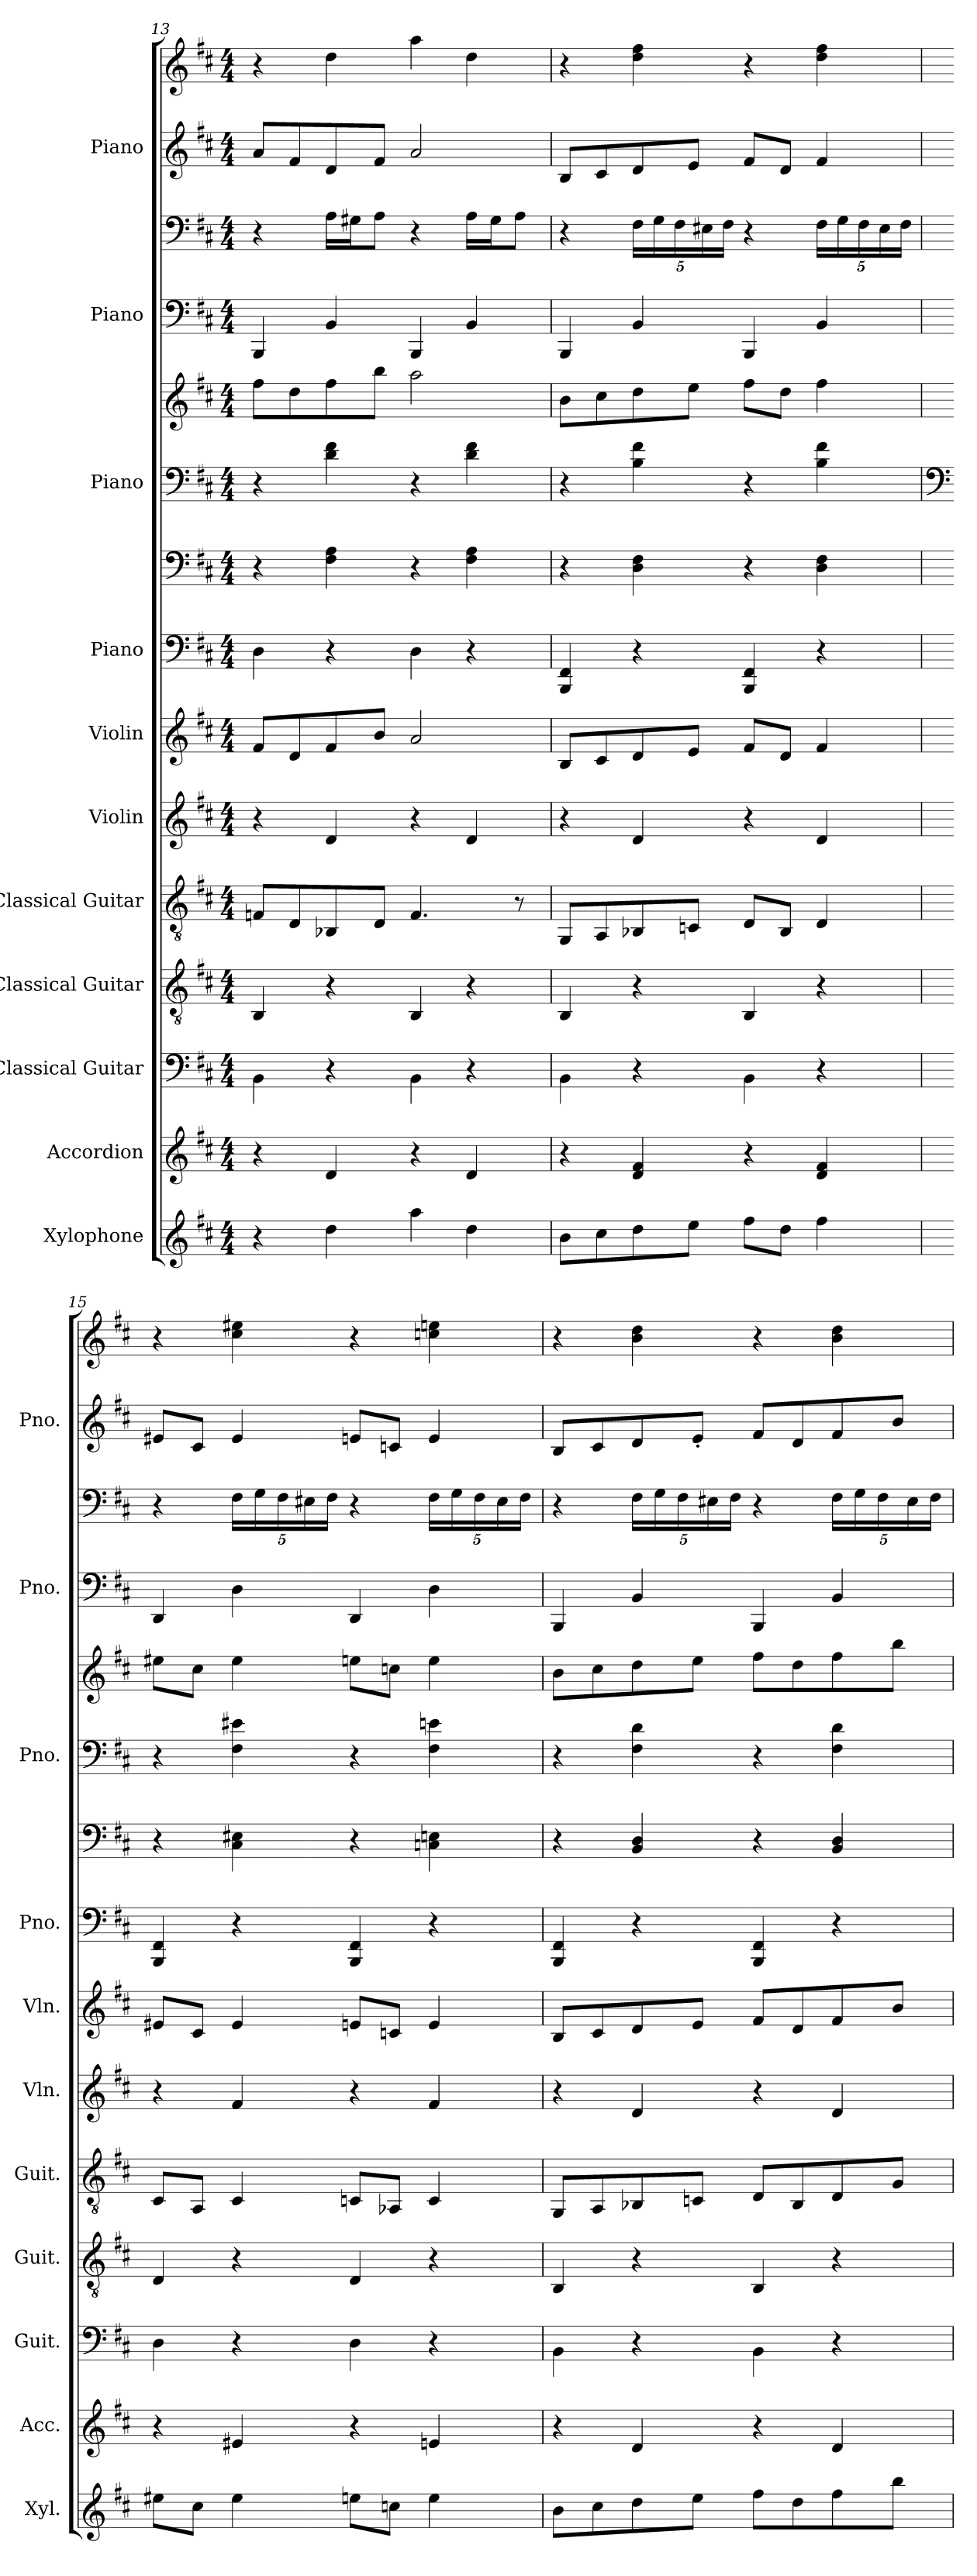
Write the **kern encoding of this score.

**kern	**kern	**kern	**kern	**kern	**kern	**kern	**kern	**kern	**kern	**kern	**kern	**kern	**kern	**kern
*part11	*part10	*part9	*part8	*part7	*part6	*part5	*part4	*part4	*part3	*part3	*part2	*part2	*part1	*part1
*staff15	*staff14	*staff13	*staff12	*staff11	*staff10	*staff9	*staff8	*staff7	*staff6	*staff5	*staff4	*staff3	*staff2	*staff1
*I"Xylophone	*I"Accordion	*I"Classical Guitar	*I"Classical Guitar	*I"Classical Guitar	*I"Violin	*I"Violin	*I"Piano	*	*I"Piano	*	*I"Piano	*	*I"Piano	*
*I'Xyl.	*I'Acc.	*I'Guit.	*I'Guit.	*I'Guit.	*I'Vln.	*I'Vln.	*I'Pno.	*	*I'Pno.	*	*I'Pno.	*	*I'Pno.	*
*clefG2	*clefG2	*	*clefGv2	*clefGv2	*clefG2	*clefG2	*clefF4	*clefF4	*clefF4	*clefG2	*clefF4	*clefF4	*clefG2	*clefG2
*ITrd-7c-12	*	*	*	*	*	*	*	*	*	*	*	*	*	*
*k[f#c#]	*k[f#c#]	*k[f#c#]	*k[f#c#]	*k[f#c#]	*k[f#c#]	*k[f#c#]	*k[f#c#]	*k[f#c#]	*k[f#c#]	*k[f#c#]	*k[f#c#]	*k[f#c#]	*k[f#c#]	*k[f#c#]
*M4/4	*M4/4	*M4/4	*M4/4	*M4/4	*M4/4	*M4/4	*M4/4	*M4/4	*M4/4	*M4/4	*M4/4	*M4/4	*M4/4	*M4/4
=13	=13	=13	=13	=13	=13	=13	=13	=13	=13	=13	=13	=13	=13	=13
4r	4r	4BB\	4BB/	8Fn/L	4r	8f#/L	4D\	4r	4r	8ff#\L	4BBB/	4r	8a/L	4r
.	.	.	.	8D/	.	8d/	.	.	.	8dd\	.	.	8f#/	.
4ddd\	4d/	4r	4r	8BB-X/	4d/	8f#/	4r	4F#\ 4A\	4d\ 4f#\	8ff#\	4BB/	16A\LL	8d/	4dd\
.	.	.	.	.	.	.	.	.	.	.	.	16G#X\J	.	.
.	.	.	.	8D/J	.	8b/J	.	.	.	8bb\J	.	8A\J	8f#/J	.
4aaa\	4r	4BB\	4BB/	4.F/	4r	2a/	4D\	4r	4r	2aa\	4BBB/	4r	2a/	4aa\
4ddd\	4d/	4r	4r	.	4d/	.	4r	4F#\ 4A\	4d\ 4f#\	.	4BB/	16A\LL	.	4dd\
.	.	.	.	.	.	.	.	.	.	.	.	16G#\J	.	.
.	.	.	.	8r	.	.	.	.	.	.	.	8A\J	.	.
!!LO:PB:g=z
=14	=14	=14	=14	=14	=14	=14	=14	=14	=14	=14	=14	=14	=14	=14
8bb\L	4r	4BB\	4BB/	8GG/L	4r	8B/L	4BBB/ 4FF#/	4r	4r	8b\L	4BBB/	4r	8B/L	4r
8ccc#\	.	.	.	8AA/	.	8c#/	.	.	.	8cc#\	.	.	8c#/	.
*	*	*	*	*	*	*	*	*	*	*	*	*Xbrackettup	*	*
8ddd\	4d/ 4f#/	4r	4r	8BB-X/	4d/	8d/	4r	4D\ 4F#\	4B\ 4f#\	8dd\	4BB/	20F#\LL	8d/	4dd\ 4ff#\
.	.	.	.	.	.	.	.	.	.	.	.	20G\	.	.
.	.	.	.	.	.	.	.	.	.	.	.	20F#\	.	.
8eee\J	.	.	.	8Cn/J	.	8e/J	.	.	.	8ee\J	.	.	8e/J	.
.	.	.	.	.	.	.	.	.	.	.	.	20E#X\	.	.
.	.	.	.	.	.	.	.	.	.	.	.	20F#\JJ	.	.
8fff#\L	4r	4BB\	4BB/	8D/L	4r	8f#/L	4BBB/ 4FF#/	4r	4r	8ff#\L	4BBB/	4r	8f#/L	4r
8ddd\J	.	.	.	8BB-/J	.	8d/J	.	.	.	8dd\J	.	.	8d/J	.
4fff#\	4d/ 4f#/	4r	4r	4D/	4d/	4f#/	4r	4D\ 4F#\	4B\ 4f#\	4ff#\	4BB/	20F#\LL	4f#/	4dd\ 4ff#\
.	.	.	.	.	.	.	.	.	.	.	.	20G\	.	.
.	.	.	.	.	.	.	.	.	.	.	.	20F#\	.	.
.	.	.	.	.	.	.	.	.	.	.	.	20E#\	.	.
.	.	.	.	.	.	.	.	.	.	.	.	20F#\JJ	.	.
=15	=15	=15	=15	=15	=15	=15	=15	=15	=15	=15	=15	=15	=15	=15
*	*	*	*	*	*	*	*	*	*clefF4	*	*	*	*	*
8eee#X\L	4r	4D\	4D/	8C#/L	4r	8e#X/L	4BBB/ 4FF#/	4r	4r	8ee#X\L	4DD/	4r	8e#X/L	4r
8ccc#\J	.	.	.	8AA/J	.	8c#/J	.	.	.	8cc#\J	.	.	8c#/J	.
4eee#\	4e#X/	4r	4r	4C#/	4f#/	4e#/	4r	4C#\ 4E#X\	4F#\ 4e#X\	4ee#\	4D\	20F#\LL	4e#/	4cc#\ 4ee#X\
.	.	.	.	.	.	.	.	.	.	.	.	20G\	.	.
.	.	.	.	.	.	.	.	.	.	.	.	20F#\	.	.
.	.	.	.	.	.	.	.	.	.	.	.	20E#X\	.	.
.	.	.	.	.	.	.	.	.	.	.	.	20F#\JJ	.	.
8eeen\L	4r	4D\	4D/	8Cn/L	4r	8en/L	4BBB/ 4FF#/	4r	4r	8een\L	4DD/	4r	8en/L	4r
8cccn\J	.	.	.	8AA-X/J	.	8cn/J	.	.	.	8ccn\J	.	.	8cn/J	.
4eee\	4en/	4r	4r	4C/	4f#/	4e/	4r	4Cn\ 4En\	4F#\ 4en\	4ee\	4D\	20F#\LL	4e/	4ccn\ 4een\
.	.	.	.	.	.	.	.	.	.	.	.	20G\	.	.
.	.	.	.	.	.	.	.	.	.	.	.	20F#\	.	.
.	.	.	.	.	.	.	.	.	.	.	.	20E#\	.	.
.	.	.	.	.	.	.	.	.	.	.	.	20F#\JJ	.	.
=16	=16	=16	=16	=16	=16	=16	=16	=16	=16	=16	=16	=16	=16	=16
8bb\L	4r	4BB\	4BB/	8GG/L	4r	8B/L	4BBB/ 4FF#/	4r	4r	8b\L	4BBB/	4r	8B/L	4r
8ccc#\	.	.	.	8AA/	.	8c#/	.	.	.	8cc#\	.	.	8c#/	.
8ddd\	4d/	4r	4r	8BB-X/	4d/	8d/	4r	4BB/ 4D/	4F#\ 4d\	8dd\	4BB/	20F#\LL	8d/	4b\ 4dd\
.	.	.	.	.	.	.	.	.	.	.	.	20G\	.	.
.	.	.	.	.	.	.	.	.	.	.	.	20F#\	.	.
8eee\J	.	.	.	8Cn/J	.	8e/J	.	.	.	8ee\J	.	.	8e'/J	.
.	.	.	.	.	.	.	.	.	.	.	.	20E#X\	.	.
.	.	.	.	.	.	.	.	.	.	.	.	20F#\JJ	.	.
8fff#\L	4r	4BB\	4BB/	8D/L	4r	8f#/L	4BBB/ 4FF#/	4r	4r	8ff#\L	4BBB/	4r	8f#/L	4r
8ddd\	.	.	.	8BB-/	.	8d/	.	.	.	8dd\	.	.	8d/	.
8fff#\	4d/	4r	4r	8D/	4d/	8f#/	4r	4BB/ 4D/	4F#\ 4d\	8ff#\	4BB/	20F#\LL	8f#/	4b\ 4dd\
.	.	.	.	.	.	.	.	.	.	.	.	20G\	.	.
.	.	.	.	.	.	.	.	.	.	.	.	20F#\	.	.
8bbb\J	.	.	.	8G/J	.	8b/J	.	.	.	8bb\J	.	.	8b/J	.
.	.	.	.	.	.	.	.	.	.	.	.	20E#\	.	.
.	.	.	.	.	.	.	.	.	.	.	.	20F#\JJ	.	.
=	=	=	=	=	=	=	=	=	=	=	=	=	=	=
*-	*-	*-	*-	*-	*-	*-	*-	*-	*-	*-	*-	*-	*-	*-
